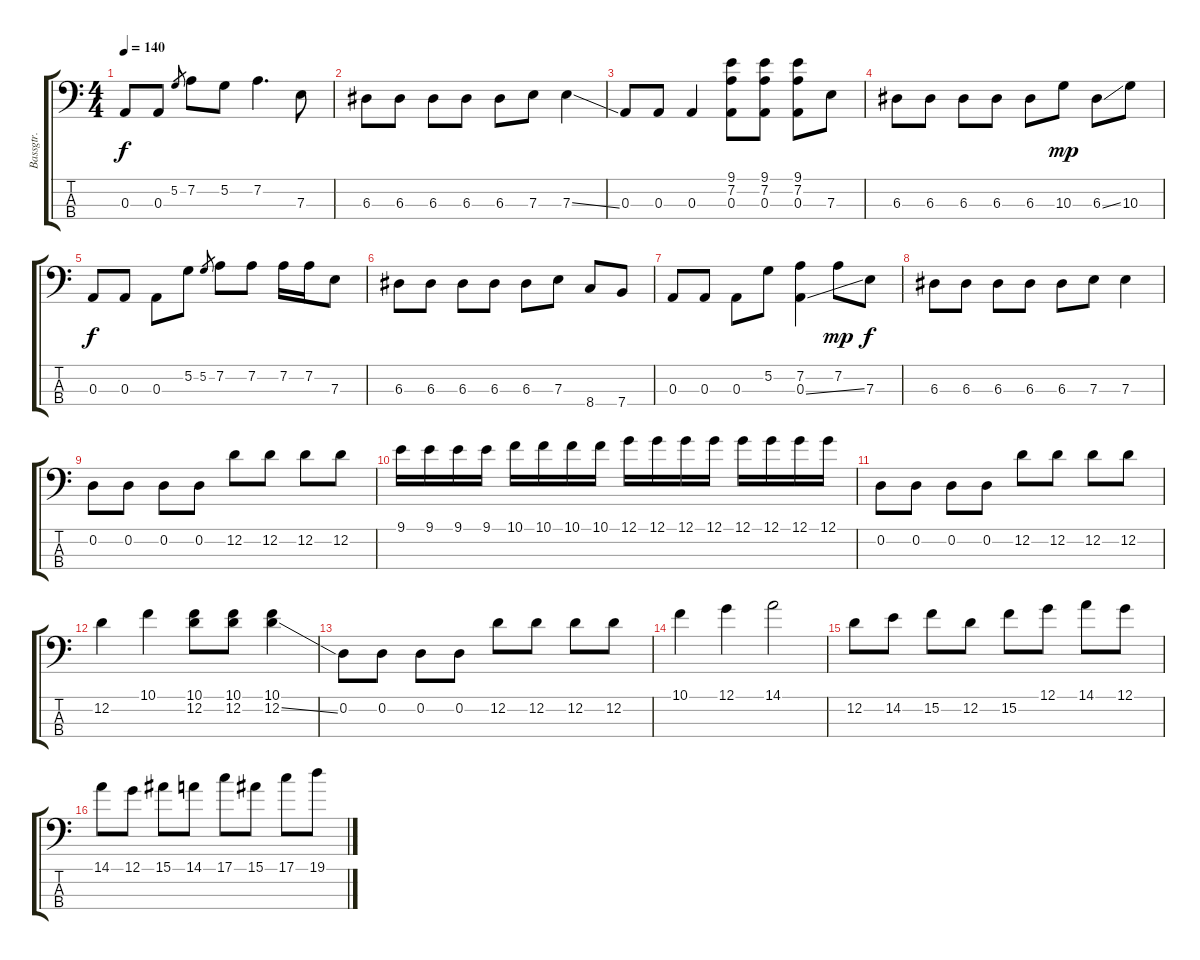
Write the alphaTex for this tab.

\track ("Bassgtr." "Bassgtr.") {instrument electricbasspick}
\staff {score tabs}
\tuning (G2 D2 A1 E1) {hide}
\ts (4 4)
\tempo 140
\clef f4
\ks c
0.3.8{dy f} 0.3.8 5.2.8{gr} 7.2.8 5.2.8 7.2.4{d} 7.3.8 |
6.3.8 6.3.8 6.3.8 6.3.8 6.3.8 7.3.8 7.3{ss}.4 |
0.3.8 0.3.8 0.3.4 (9.1 7.2 0.3).8 (9.1 7.2 0.3).8 (9.1 7.2 0.3).8 7.3.8 |
6.3.8 6.3.8 6.3.8 6.3.8 6.3.8 10.3.8{dy mp} 6.3{ss}.8 10.3.8 |
0.3.8{dy f} 0.3.8 0.3.8 5.2.8 5.2.8{gr} 7.2.8 7.2.8 7.2.16 7.2.16 7.3.8 |
6.3.8 6.3.8 6.3.8 6.3.8 6.3.8 7.3.8 8.4.8 7.4.8 |
0.3.8 0.3.8 0.3.8 5.2.8 (7.2 0.3{ss}).4 7.2.8{dy mp} 7.3.8{dy f} |
6.3.8 6.3.8 6.3.8 6.3.8 6.3.8 7.3.8 7.3.4 |
0.2.8 0.2.8 0.2.8 0.2.8 12.2.8 12.2.8 12.2.8 12.2.8 |
9.1.16 9.1.16 9.1.16 9.1.16 10.1.16 10.1.16 10.1.16 10.1.16 12.1.16 12.1.16 12.1.16 12.1.16 12.1.16 12.1.16 12.1.16 12.1.16 |
0.2.8 0.2.8 0.2.8 0.2.8 12.2.8 12.2.8 12.2.8 12.2.8 |
12.2.4 10.1.4 (10.1 12.2).8 (10.1 12.2).8 (10.1 12.2{ss}).4 |
0.2.8 0.2.8 0.2.8 0.2.8 12.2.8 12.2.8 12.2.8 12.2.8 |
10.1.4 12.1.4 14.1.2 |
12.2.8 14.2.8 15.2.8 12.2.8 15.2.8 12.1.8 14.1.8 12.1.8 |
14.1.8 12.1.8 15.1.8 14.1.8 17.1.8 15.1.8 17.1.8 19.1.8
